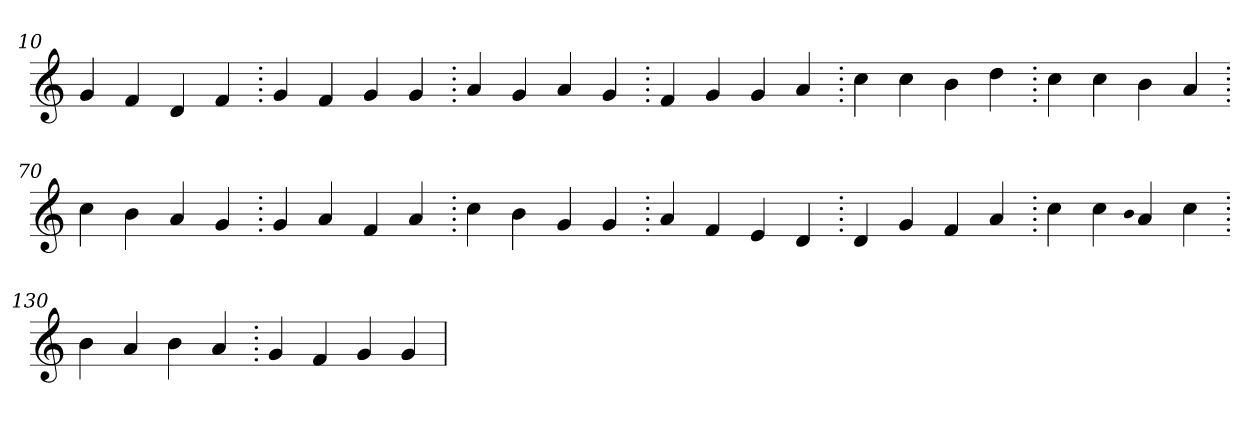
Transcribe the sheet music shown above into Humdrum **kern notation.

**kern
*part1
*staff1
*clefG2
=10.
4g
4f
4d
4f
=20.
4g
4f
4g
4g
=30.
4a
4g
4a
4g
=40.
4f
4g
4g
4a
=50.
4cc
4cc
4b
4dd
=60.
4cc
4cc
4b
4a
=70.
4cc
4b
4a
4g
=80.
4g
4a
4f
4a
=90.
4cc
4b
4g
4g
=100.
4a
4f
4e
4d
=110.
4d
4g
4f
4a
=120.
4cc
4cc
qqb
4a
4cc
=130.
4b
4a
4b
4a
=140.
4g
4f
4g
4g
=
*-
